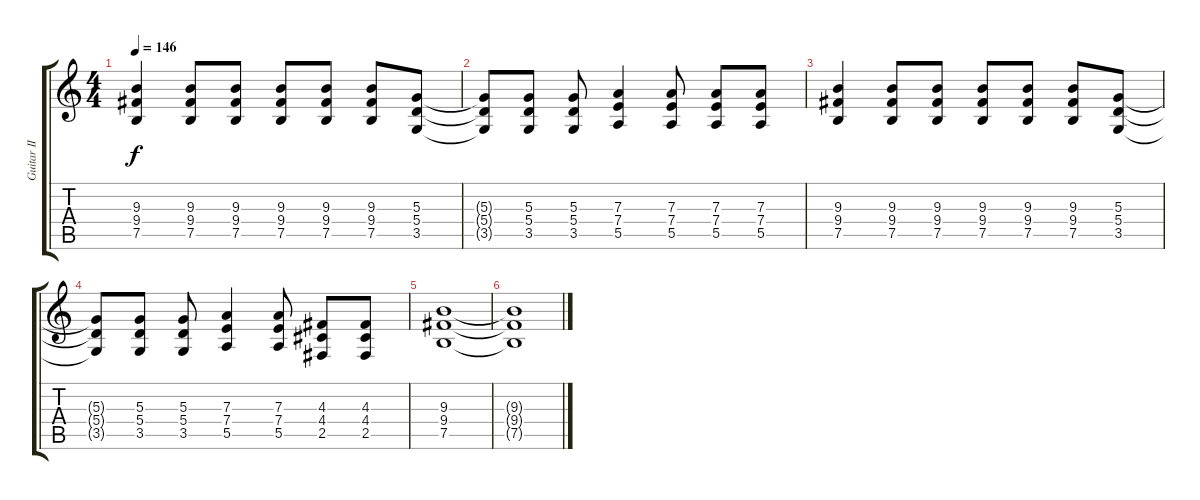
\track ("Guitar II [Jyri]" "Guitar II ") {instrument distortionguitar}
\staff {score tabs}
\tuning (B3 Gb3 D3 A2 E2 B1) {hide}
\ts (4 4)
\tempo 146
\clef g2
\ks c
(9.3 9.4 7.5).4{dy f} (9.3 9.4 7.5).8 (9.3 9.4 7.5).8 (9.3 9.4 7.5).8 (9.3 9.4 7.5).8 (9.3 9.4 7.5).8 (5.3 5.4 3.5).8 |
(5.3{t} 5.4{t} 3.5{t}).8 (5.3 5.4 3.5).8 (5.3 5.4 3.5).8 (7.3 7.4 5.5).4 (7.3 7.4 5.5).8 (7.3 7.4 5.5).8 (7.3 7.4 5.5).8 |
(9.3 9.4 7.5).4 (9.3 9.4 7.5).8 (9.3 9.4 7.5).8 (9.3 9.4 7.5).8 (9.3 9.4 7.5).8 (9.3 9.4 7.5).8 (5.3 5.4 3.5).8 |
(5.3{t} 5.4{t} 3.5{t}).8 (5.3 5.4 3.5).8 (5.3 5.4 3.5).8 (7.3 7.4 5.5).4 (7.3 7.4 5.5).8 (4.3 4.4 2.5).8 (4.3 4.4 2.5).8 |
(9.3 9.4 7.5).1 |
(9.3{t} 9.4{t} 7.5{t}).1
